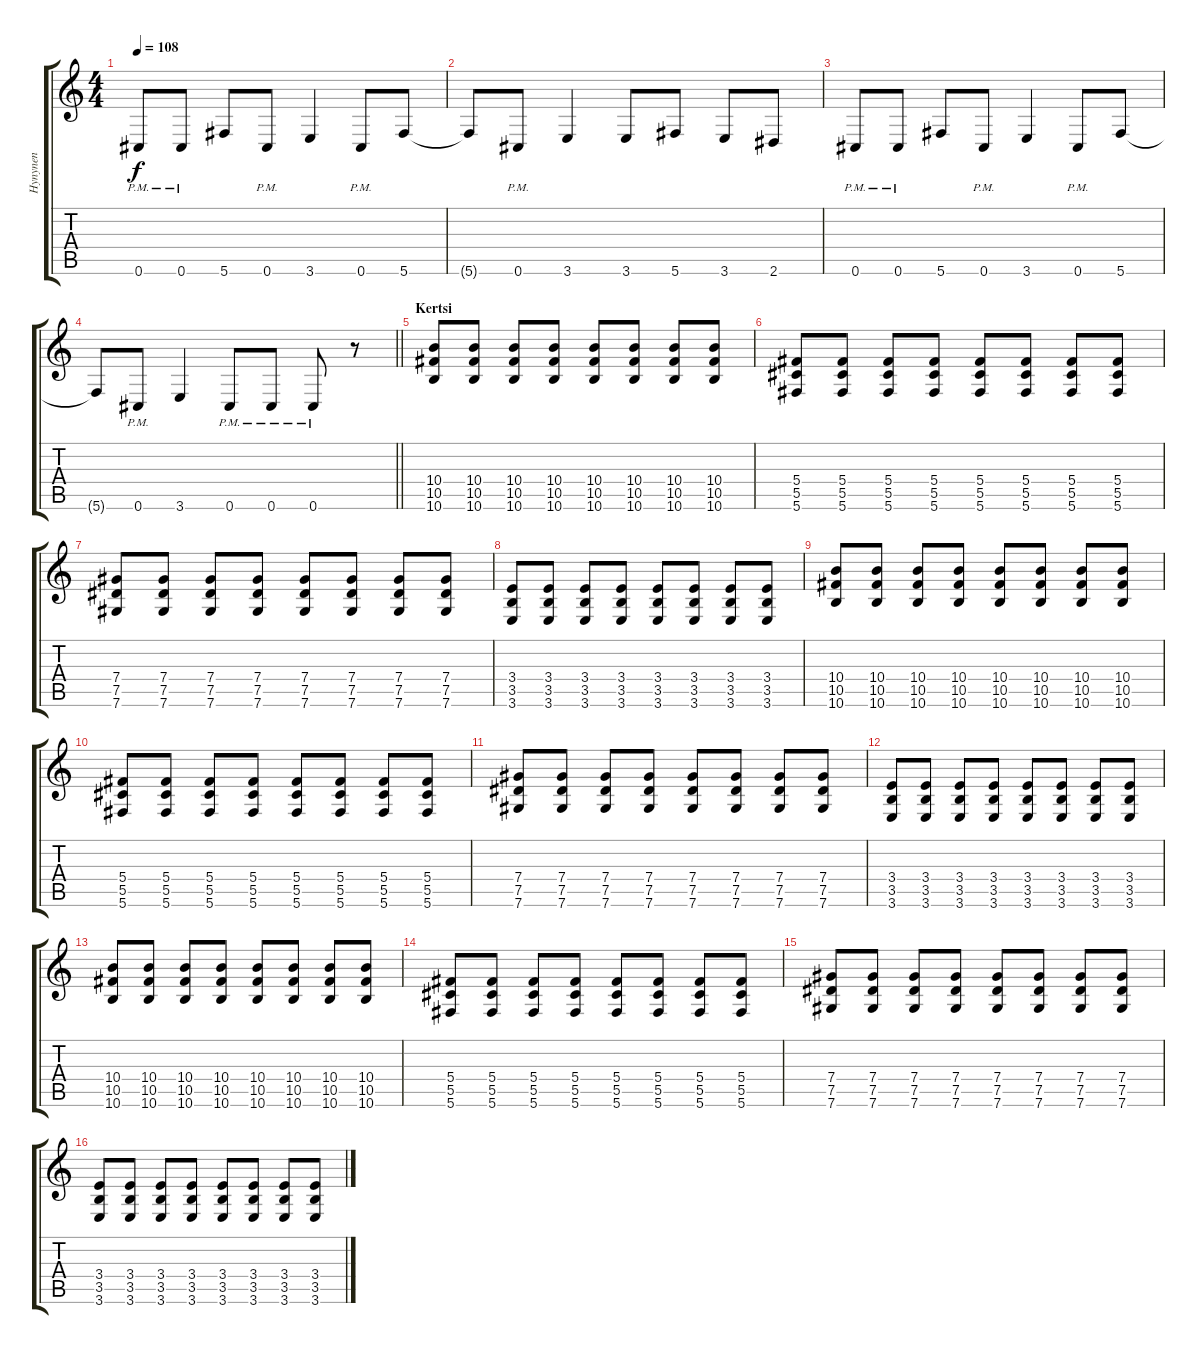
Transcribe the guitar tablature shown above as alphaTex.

\track ("Hynynen" "Hynynen") {instrument distortionguitar}
\staff {score tabs}
\tuning (Eb4 Bb3 Gb3 Db3 Ab2 Db2) {hide}
\ts (4 4)
\tempo 108
\clef g2
\ks c
0.6{pm}.8{dy f} 0.6{pm}.8 5.6.8 0.6{pm}.8 3.6.4 0.6{pm}.8 5.6.8 |
5.6{t}.8 0.6{pm}.8 3.6.4 3.6.8 5.6.8 3.6.8 2.6.8 |
0.6{pm}.8 0.6{pm}.8 5.6.8 0.6{pm}.8 3.6.4 0.6{pm}.8 5.6.8 |
\barLineRight lightlight
5.6{t}.8 0.6{pm}.8 3.6.4 0.6{pm}.8 0.6{pm}.8 0.6{pm}.8 r.8 |
\section ("" "Kertsi")
(10.4 10.5 10.6).8 (10.4 10.5 10.6).8 (10.4 10.5 10.6).8 (10.4 10.5 10.6).8 (10.4 10.5 10.6).8 (10.4 10.5 10.6).8 (10.4 10.5 10.6).8 (10.4 10.5 10.6).8 |
(5.4 5.5 5.6).8 (5.4 5.5 5.6).8 (5.4 5.5 5.6).8 (5.4 5.5 5.6).8 (5.4 5.5 5.6).8 (5.4 5.5 5.6).8 (5.4 5.5 5.6).8 (5.4 5.5 5.6).8 |
(7.4 7.5 7.6).8 (7.4 7.5 7.6).8 (7.4 7.5 7.6).8 (7.4 7.5 7.6).8 (7.4 7.5 7.6).8 (7.4 7.5 7.6).8 (7.4 7.5 7.6).8 (7.4 7.5 7.6).8 |
(3.4 3.5 3.6).8 (3.4 3.5 3.6).8 (3.4 3.5 3.6).8 (3.4 3.5 3.6).8 (3.4 3.5 3.6).8 (3.4 3.5 3.6).8 (3.4 3.5 3.6).8 (3.4 3.5 3.6).8 |
(10.4 10.5 10.6).8 (10.4 10.5 10.6).8 (10.4 10.5 10.6).8 (10.4 10.5 10.6).8 (10.4 10.5 10.6).8 (10.4 10.5 10.6).8 (10.4 10.5 10.6).8 (10.4 10.5 10.6).8 |
(5.4 5.5 5.6).8 (5.4 5.5 5.6).8 (5.4 5.5 5.6).8 (5.4 5.5 5.6).8 (5.4 5.5 5.6).8 (5.4 5.5 5.6).8 (5.4 5.5 5.6).8 (5.4 5.5 5.6).8 |
(7.4 7.5 7.6).8 (7.4 7.5 7.6).8 (7.4 7.5 7.6).8 (7.4 7.5 7.6).8 (7.4 7.5 7.6).8 (7.4 7.5 7.6).8 (7.4 7.5 7.6).8 (7.4 7.5 7.6).8 |
(3.4 3.5 3.6).8 (3.4 3.5 3.6).8 (3.4 3.5 3.6).8 (3.4 3.5 3.6).8 (3.4 3.5 3.6).8 (3.4 3.5 3.6).8 (3.4 3.5 3.6).8 (3.4 3.5 3.6).8 |
(10.4 10.5 10.6).8 (10.4 10.5 10.6).8 (10.4 10.5 10.6).8 (10.4 10.5 10.6).8 (10.4 10.5 10.6).8 (10.4 10.5 10.6).8 (10.4 10.5 10.6).8 (10.4 10.5 10.6).8 |
(5.4 5.5 5.6).8 (5.4 5.5 5.6).8 (5.4 5.5 5.6).8 (5.4 5.5 5.6).8 (5.4 5.5 5.6).8 (5.4 5.5 5.6).8 (5.4 5.5 5.6).8 (5.4 5.5 5.6).8 |
(7.4 7.5 7.6).8 (7.4 7.5 7.6).8 (7.4 7.5 7.6).8 (7.4 7.5 7.6).8 (7.4 7.5 7.6).8 (7.4 7.5 7.6).8 (7.4 7.5 7.6).8 (7.4 7.5 7.6).8 |
(3.4 3.5 3.6).8 (3.4 3.5 3.6).8 (3.4 3.5 3.6).8 (3.4 3.5 3.6).8 (3.4 3.5 3.6).8 (3.4 3.5 3.6).8 (3.4 3.5 3.6).8 (3.4 3.5 3.6).8
